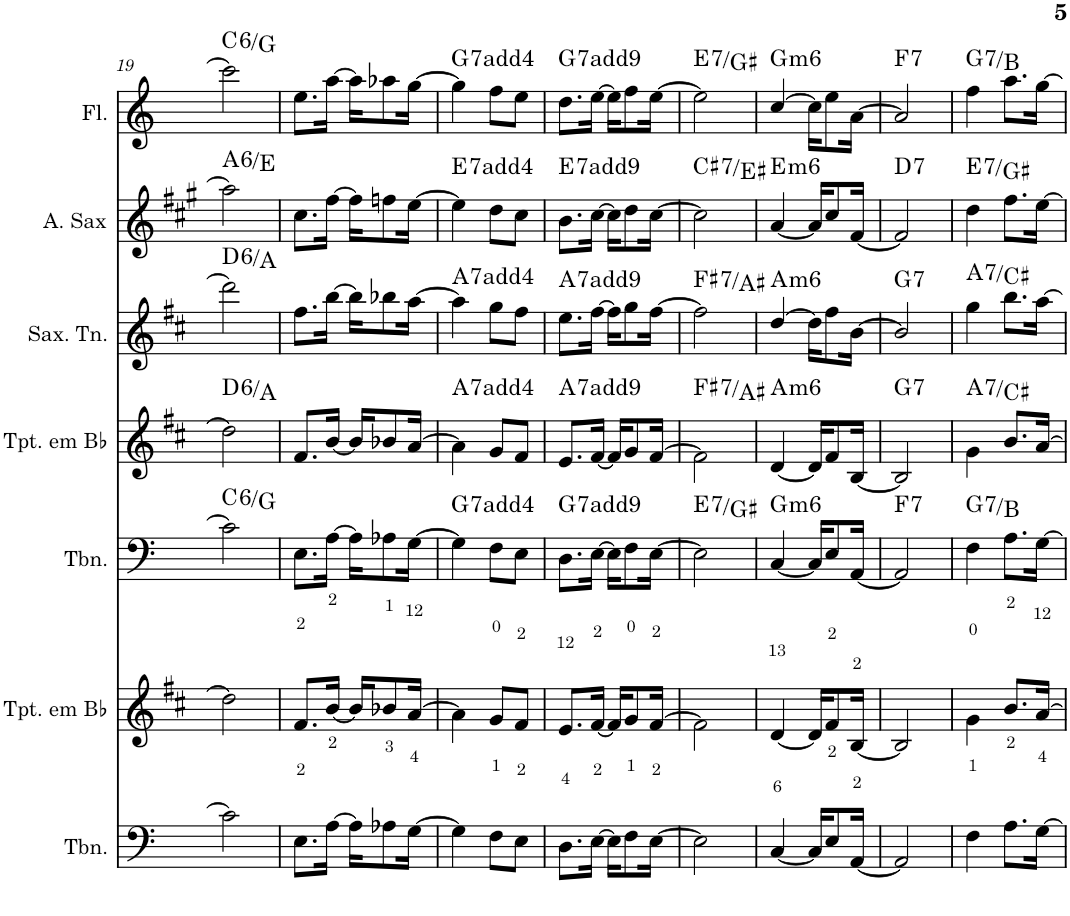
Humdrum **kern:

**kern	**kern	**kern	**harte	**kern	**harte	**kern	**harte	**kern	**harte	**kern	**harte
*part7	*part6	*part5	*part5	*part4	*part4	*part3	*part3	*part2	*part2	*part1	*part1
*staff7	*staff6	*staff5	*	*staff4	*	*staff3	*	*staff2	*	*staff1	*
*I"Trombone	*I"Trompete em Bb	*I"Trombone	*	*I"Trompete em Bb	*	*I"Saxofone Tenor	*	*I"Saxofone Alto	*	*I"Flauta Transversal	*
*I'Tbn.	*I'Tpt. em Bb	*I'Tbn.	*	*I'Tpt. em Bb	*	*I'Sax. Tn.	*	*	*	*I'Fl.	*
!!LO:PB:g=z
*clefF4	*clefG2	*clefF4	*	*clefG2	*	*clefG2	*	*clefG2	*	*clefG2	*
*	*Trd1c2	*	*	*Trd1c2	*	*Trd8c14	*	*Trd5c9	*	*	*
*k[]	*k[f#c#]	*k[]	*	*k[f#c#]	*	*k[f#c#]	*	*k[f#c#g#]	*	*k[]	*
*C:	*D:	*C:	*	*D:	*	*D:	*	*A:	*	*C:	*
*M2/4	*M2/4	*M2/4	*	*M2/4	*	*M2/4	*	*M2/4	*	*M2/4	*
=19	=19	=19	=19	=19	=19	=19	=19	=19	=19	=19	=19
!	!	!	!LO:H:kt=6	!	!LO:H:kt=6	!	!LO:H:kt=6	!	!LO:H:kt=6	!	!LO:H:kt=6
2c\]	2dd\]	2c\]	C:maj6/5	2dd\]	D:maj6/5	2ddd\]	D:maj6/5	2aa\]	A:maj6/5	2ccc\]	C:maj6/5
=20	=20	=20	=20	=20	=20	=20	=20	=20	=20	=20	=20
8.E\L	8.f#/L	8.E\L	.	8.f#/L	.	8.ff#\L	.	8.cc#\L	.	8.ee\L	.
[16A\Jk	[16b/Jk	[16A\Jk	.	[16b/Jk	.	[16bb\Jk	.	[16ff#\Jk	.	[16aa\Jk	.
16A\KL]	16b/KL]	16A\KL]	.	16b/KL]	.	16bb\KL]	.	16ff#\KL]	.	16aa\KL]	.
8A-X\	8b-X/	8A-X\	.	8b-X/	.	8bb-X\	.	8ffn\	.	8aa-X\	.
[16G\Jk	[16a/Jk	[16G\Jk	.	[16a/Jk	.	[16aa\Jk	.	[16ee\Jk	.	[16gg\Jk	.
=21	=21	=21	=21	=21	=21	=21	=21	=21	=21	=21	=21
!	!	!	!LO:H:kt=7	!	!LO:H:kt=7	!	!LO:H:kt=7	!	!LO:H:kt=7	!	!LO:H:kt=7
4G\]	4a\]	4G\]	G:7(4)	4a\]	A:7(4)	4aa\]	A:7(4)	4ee\]	E:7(4)	4gg\]	G:7(4)
8F\L	8g/L	8F\L	.	8g/L	.	8gg\L	.	8dd\L	.	8ff\L	.
8E\J	8f#/J	8E\J	.	8f#/J	.	8ff#\J	.	8cc#\J	.	8ee\J	.
=22	=22	=22	=22	=22	=22	=22	=22	=22	=22	=22	=22
!	!	!	!LO:H:kt=7	!	!LO:H:kt=7	!	!LO:H:kt=7	!	!LO:H:kt=7	!	!LO:H:kt=7
8.D\L	8.e/L	8.D\L	G:7(9)	8.e/L	A:7(9)	8.ee\L	A:7(9)	8.b\L	E:7(9)	8.dd\L	G:7(9)
[16E\Jk	[16f#/Jk	[16E\Jk	.	[16f#/Jk	.	[16ff#\Jk	.	[16cc#\Jk	.	[16ee\Jk	.
16E\KL]	16f#/KL]	16E\KL]	.	16f#/KL]	.	16ff#\KL]	.	16cc#\KL]	.	16ee\KL]	.
8F\	8g/	8F\	.	8g/	.	8gg\	.	8dd\	.	8ff\	.
[16E\Jk	[16f#/Jk	[16E\Jk	.	[16f#/Jk	.	[16ff#\Jk	.	[16cc#\Jk	.	[16ee\Jk	.
=23	=23	=23	=23	=23	=23	=23	=23	=23	=23	=23	=23
!	!	!	!LO:H:kt=7	!	!LO:H:kt=7	!	!LO:H:kt=7	!	!LO:H:kt=7	!	!LO:H:kt=7
2E\]	2f#\]	2E\]	E:7/3	2f#\]	F#:7/3	2ff#\]	F#:7/3	2cc#\]	C#:7/3	2ee\]	E:7/3
=24	=24	=24	=24	=24	=24	=24	=24	=24	=24	=24	=24
!	!	!	!LO:H:kt=m6	!	!LO:H:kt=m6	!	!LO:H:kt=m6	!	!LO:H:kt=m6	!	!LO:H:kt=m6
[4C/	[4d/	[4C/	G:min6	[4d/	A:min6	[4dd/	A:min6	[4a/	E:min6	[4cc/	G:min6
16C/KL]	16d/KL]	16C/KL]	.	16d/KL]	.	16dd\KL]	.	16a/KL]	.	16cc\KL]	.
8E/	8f#/	8E/	.	8f#/	.	8ff#\	.	8cc#/	.	8ee\	.
[16AA/Jk	[16B/Jk	[16AA/Jk	.	[16B/Jk	.	[16b\Jk	.	[16f#/Jk	.	[16a\Jk	.
=25	=25	=25	=25	=25	=25	=25	=25	=25	=25	=25	=25
!	!	!	!LO:H:kt=7	!	!LO:H:kt=7	!	!LO:H:kt=7	!	!LO:H:kt=7	!	!LO:H:kt=7
2AA/]	2B/]	2AA/]	F:7	2B/]	G:7	2b/]	G:7	2f#/]	D:7	2a/]	F:7
=26	=26	=26	=26	=26	=26	=26	=26	=26	=26	=26	=26
!	!	!	!LO:H:kt=7	!	!LO:H:kt=7	!	!LO:H:kt=7	!	!LO:H:kt=7	!	!LO:H:kt=7
4F\	4g\	4F\	G:7/3	4g\	A:7/3	4gg\	A:7/3	4dd\	E:7/3	4ff\	G:7/3
8.A\L	8.b/L	8.A\L	.	8.b/L	.	8.bb\L	.	8.ff#\L	.	8.aa\L	.
[16G\Jk	[16a/Jk	[16G\Jk	.	[16a/Jk	.	[16aa\Jk	.	[16ee\Jk	.	[16gg\Jk	.
=	=	=	=	=	=	=	=	=	=	=	=
*-	*-	*-	*-	*-	*-	*-	*-	*-	*-	*-	*-
